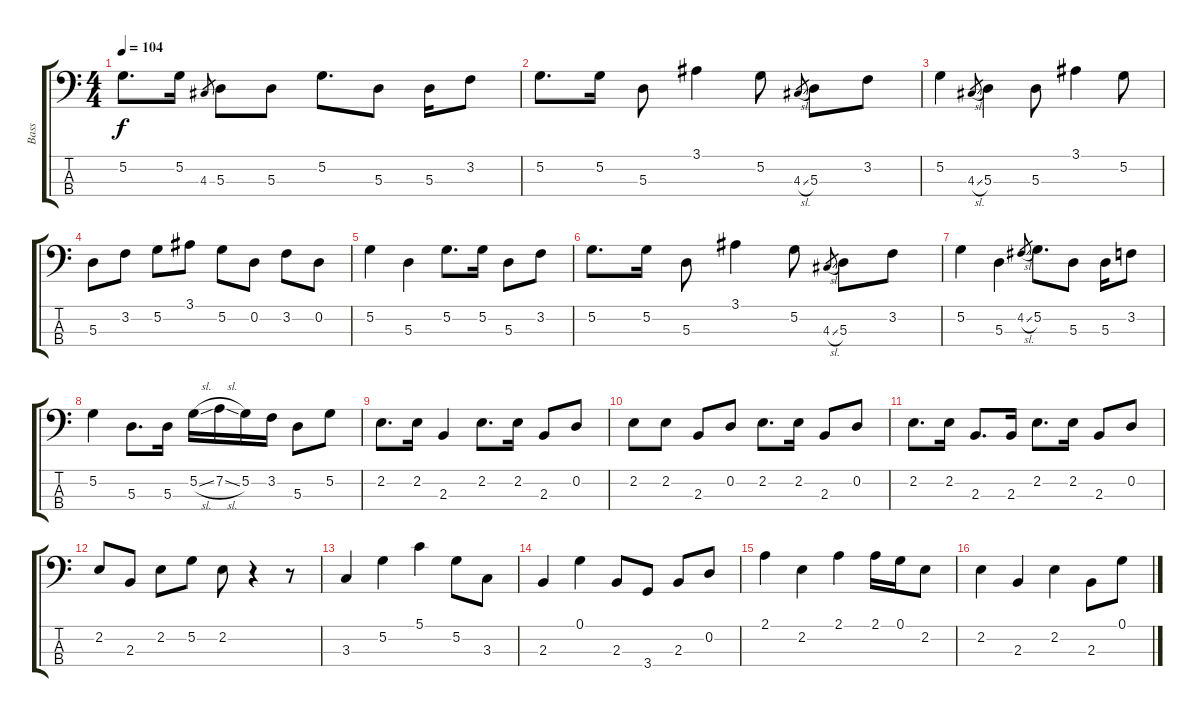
\track ("Bass" "Bass") {instrument electricbassfinger}
\staff {score tabs}
\tuning (G2 D2 A1 E1) {hide}
\ts (4 4)
\tempo 104
\clef f4
\ks c
5.2.8{d dy f} 5.2.16 4.3.8{gr} 5.3.8 5.3.8 5.2.8{d} 5.3.8 5.3.16 3.2.8 |
5.2.8{d} 5.2.16 5.3.8 3.1.4 5.2.8 4.3{sl}.8{gr} 5.3.8 3.2.8 |
5.2.4 4.3{sl}.8{gr} 5.3.4 5.3.8 3.1.4 5.2.8 |
5.3.8 3.2.8 5.2.8 3.1.8 5.2.8 0.2.8 3.2.8 0.2.8 |
5.2.4 5.3.4 5.2.8{d} 5.2.16 5.3.8 3.2.8 |
5.2.8{d} 5.2.16 5.3.8 3.1.4 5.2.8 4.3{sl}.8{gr} 5.3.8 3.2.8 |
5.2.4 5.3.4 4.2{sl}.8{gr} 5.2.8{d} 5.3.8 5.3.16 3.2.8 |
5.2.4 5.3.8{d} 5.3.16 5.2{sl}.16 7.2{sl}.16 5.2.16 3.2.16 5.3.8 5.2.8 |
2.2.8{d} 2.2.16 2.3.4 2.2.8{d} 2.2.16 2.3.8 0.2.8 |
2.2.8 2.2.8 2.3.8 0.2.8 2.2.8{d} 2.2.16 2.3.8 0.2.8 |
2.2.8{d} 2.2.16 2.3.8{d} 2.3.16 2.2.8{d} 2.2.16 2.3.8 0.2.8 |
2.2.8 2.3.8 2.2.8 5.2.8 2.2.8 r.4 r.8 |
3.3.4 5.2.4 5.1.4 5.2.8 3.3.8 |
2.3.4 0.1.4 2.3.8 3.4.8 2.3.8 0.2.8 |
2.1.4 2.2.4 2.1.4 2.1.16 0.1.16 2.2.8 |
2.2.4 2.3.4 2.2.4 2.3.8 0.1.8
